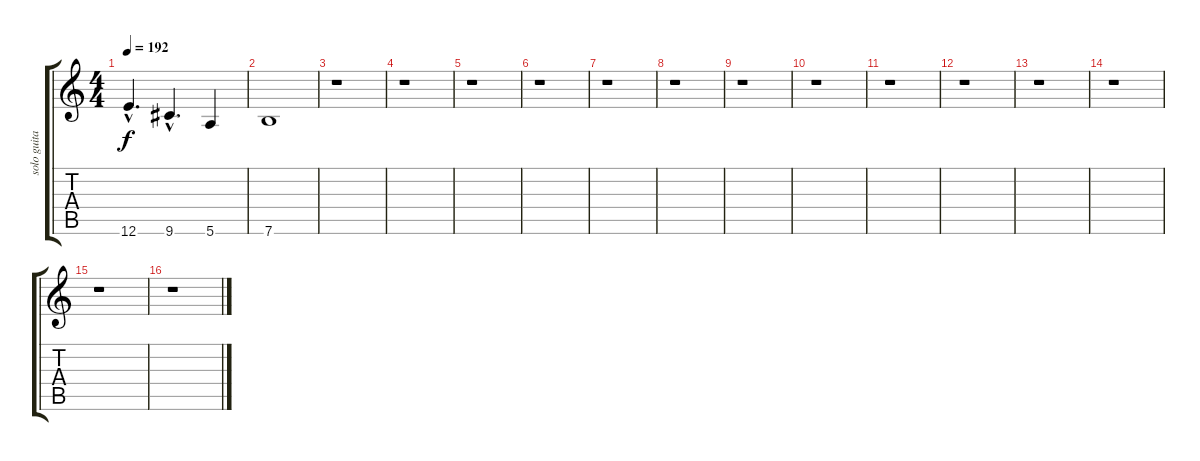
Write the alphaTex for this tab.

\track ("solo guitare" "solo guita") {instrument distortionguitar}
\staff {score tabs}
\tuning (E4 B3 G3 D3 A2 E2) {hide}
\ts (4 4)
\tempo 192
\clef g2
\ks c
12.6{hac}.4{d dy f} 9.6{hac}.4{d} 5.6.4 |
7.6.1 |
r.1 |
r.1 |
r.1 |
r.1 |
r.1 |
r.1 |
r.1 |
r.1 |
r.1 |
r.1 |
r.1 |
r.1 |
r.1 |
r.1
